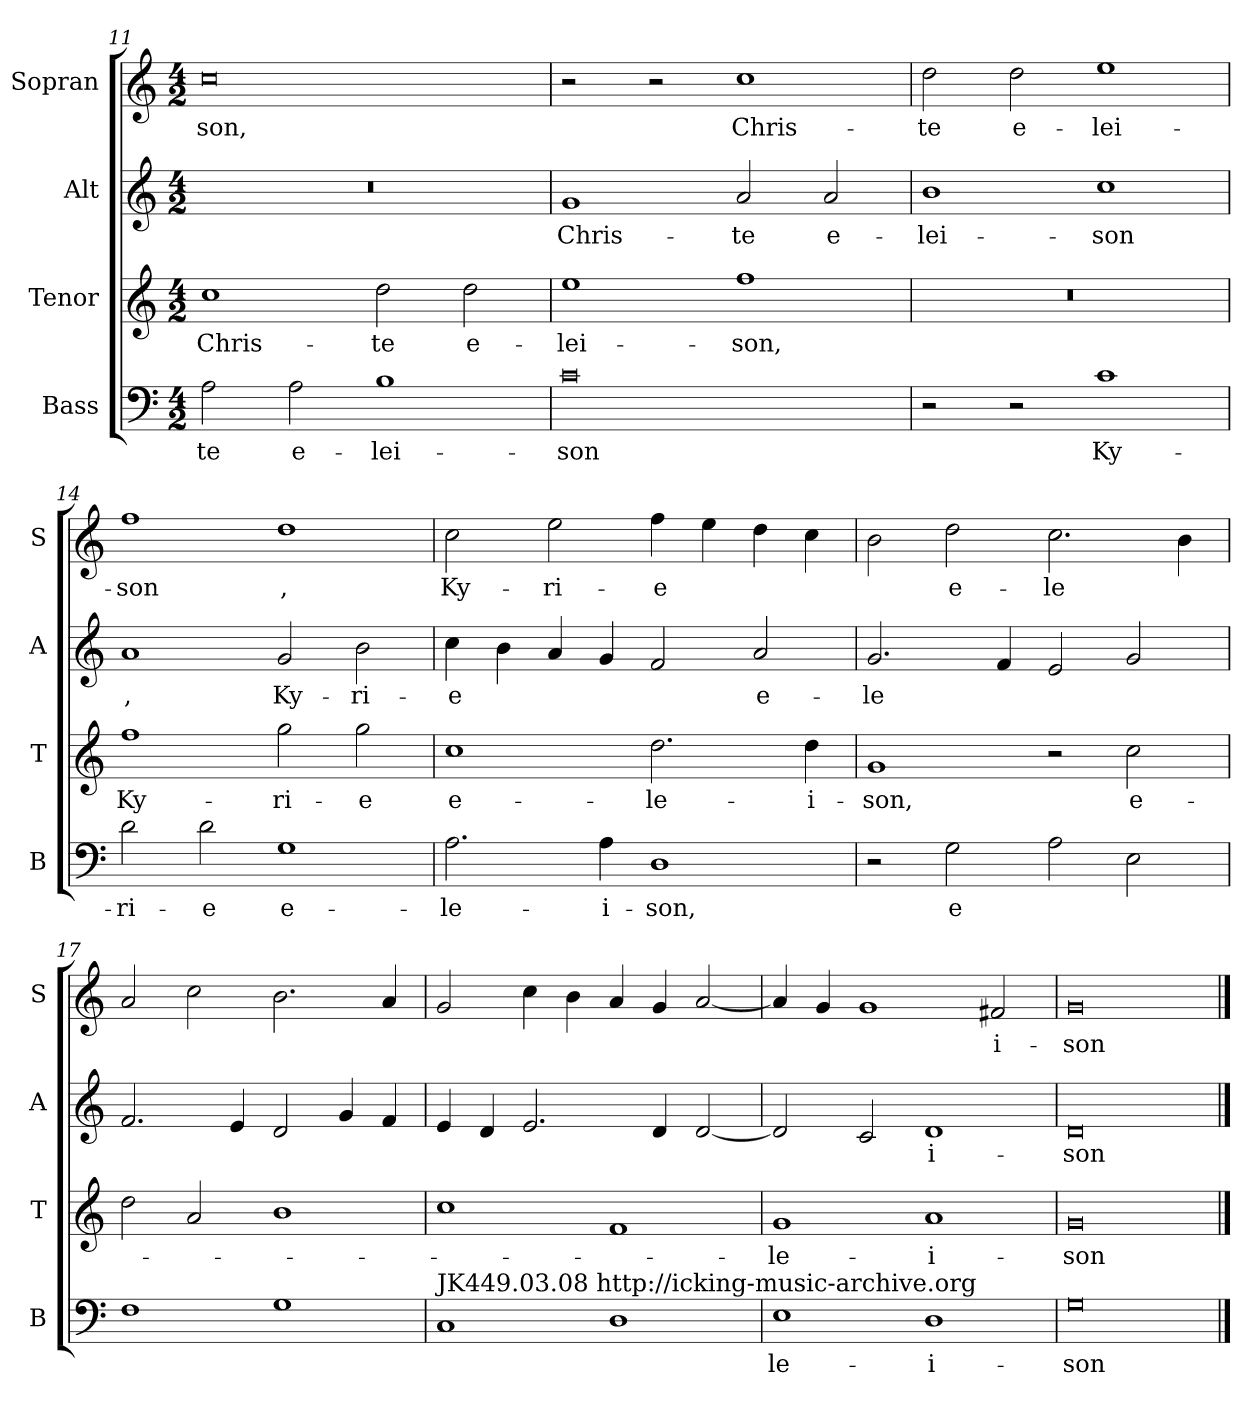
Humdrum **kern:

**kern	**text	**kern	**text	**kern	**text	**kern	**text
*part4	*part4	*part3	*part3	*part2	*part2	*part1	*part1
*staff4	*staff4	*staff3	*staff3	*staff2	*staff2	*staff1	*staff1
*I"Bass	*	*I"Tenor	*	*I"Alt	*	*I"Sopran	*
*I'B	*	*I'T	*	*I'A	*	*I'S	*
!!LO:LB:g=z
*clefF4	*	*clefG2	*	*clefG2	*	*clefG2	*
*k[]	*	*k[]	*	*k[]	*	*k[]	*
*M4/2	*	*M4/2	*	*M4/2	*	*M4/2	*
=11	=11	=11	=11	=11	=11	=11	=11
!	!LO:LY:b	!	!LO:LY:b	!	!	!	!LO:LY:b
2A\	te	1cc	Chris-	0r	.	0cc	son,
!	!LO:LY:b	!	!	!	!	!	!
2A\	e-	.	.	.	.	.	.
!	!LO:LY:b	!	!LO:LY:b	!	!	!	!
1B	lei-	2dd\	te	.	.	.	.
!	!	!	!LO:LY:b	!	!	!	!
.	.	2dd\	e-	.	.	.	.
=12	=12	=12	=12	=12	=12	=12	=12
!	!LO:LY:b	!	!LO:LY:b	!	!LO:LY:b	!	!
0c	son	1ee	lei-	1g	Chris-	2r	.
.	.	.	.	.	.	2r	.
!	!	!	!LO:LY:b	!	!LO:LY:b	!	!LO:LY:b
.	.	1ff	son,	2a/	te	1cc	Chris-
!	!	!	!	!	!LO:LY:b	!	!
.	.	.	.	2a/	e-	.	.
=13	=13	=13	=13	=13	=13	=13	=13
!	!	!	!	!	!LO:LY:b	!	!LO:LY:b
2r	.	0r	.	1b	lei-	2dd\	te
!	!	!	!	!	!	!	!LO:LY:b
2r	.	.	.	.	.	2dd\	e-
!	!LO:LY:b	!	!	!	!LO:LY:b	!	!LO:LY:b
1c	Ky-	.	.	1cc	son	1ee	lei-
=14	=14	=14	=14	=14	=14	=14	=14
!	!LO:LY:b	!	!LO:LY:b	!	!LO:LY:b	!	!LO:LY:b
2d\	ri-	1ff	Ky-	1a	- ,	1ff	son
!	!LO:LY:b	!	!	!	!	!	!
2d\	e	.	.	.	.	.	.
!	!LO:LY:b	!	!LO:LY:b	!	!LO:LY:b	!	!LO:LY:b
1G	e-	2gg\	ri-	2g/	Ky-	1dd	- ,
!	!	!	!LO:LY:b	!	!LO:LY:b	!	!
.	.	2gg\	e	2b\	ri-	.	.
=15	=15	=15	=15	=15	=15	=15	=15
!	!LO:LY:b	!	!LO:LY:b	!	!LO:LY:b	!	!LO:LY:b
2.A\	le-	1cc	e-	4cc\	e	2cc\	Ky-
.	.	.	.	4b\	.	.	.
!	!	!	!	!	!	!	!LO:LY:b
.	.	.	.	4a/	.	2ee\	ri-
!	!LO:LY:b	!	!	!	!LO:LY:b	!	!
4A\	i-	.	.	4g/	-	.	.
!	!LO:LY:b	!	!LO:LY:b	!	!	!	!LO:LY:b
1D	son,	2.dd\	le-	2f/	.	4ff\	e
.	.	.	.	.	.	4ee\	.
!	!	!	!	!	!LO:LY:b	!	!
.	.	.	.	2a/	e-	4dd\	.
!	!	!	!LO:LY:b	!	!	!	!LO:LY:b
.	.	4dd\	i-	.	.	4cc\	-
!!LO:LB:g=z
=16	=16	=16	=16	=16	=16	=16	=16
!	!	!	!LO:LY:b	!	!LO:LY:b	!	!
2r	.	1g	son,	2.g/	le-	2b\	.
!	!LO:LY:b	!	!	!	!	!	!LO:LY:b
2G\	e	.	.	.	.	2dd\	e-
.	.	.	.	4f/	.	.	.
!	!LO:LY:b	!	!	!	!LO:LY:b	!	!LO:LY:b
2A\	--	2r	.	2e/	--	2.cc\	le-
!	!	!	!LO:LY:b	!	!	!	!
2E\	.	2cc\	e-	2g/	.	.	.
.	.	.	.	.	.	4b\	.
=17	=17	=17	=17	=17	=17	=17	=17
!	!LO:LY:b	!	!	!	!LO:LY:b	!	!LO:LY:b
1F	--	2dd\	.	2.f/	--	2a/	--
.	.	2a/	.	.	.	2cc\	.
.	.	.	.	4e/	.	.	.
!	!	!	!	!	!LO:LY:b	!	!LO:LY:b
1G	.	1b	.	2d/	--	2.b\	--
.	.	.	.	4g/	.	.	.
!	!	!	!	!	!LO:LY:b	!	!
.	.	.	.	4f/	--	4a/	.
=18	=18	=18	=18	=18	=18	=18	=18
!LO:TX:a:t=JK449.03.08 http&colon;//icking-music-archive.org	!	!	!	!	!	!	!
!	!LO:LY:b	!	!	!	!	!	!LO:LY:b
1C	--	1cc	.	4e/	.	2g/	--
!	!	!	!	!	!LO:LY:b	!	!
.	.	.	.	4d/	-	.	.
!	!	!	!	!	!LO:LY:b	!	!
.	.	.	.	2.e/	--	4cc\	.
!	!	!	!	!	!	!	!LO:LY:b
.	.	.	.	.	.	4b\	--
!	!LO:LY:b	!	!	!	!	!	!
1D	--	1f	.	.	.	4a/	.
!	!	!	!	!	!	!	!LO:LY:b
.	.	.	.	4d/	.	4g/	-
!	!	!	!	!	!LO:LY:b	!	!LO:LY:b
.	.	.	.	[2d/	--	[2a/	--
=19	=19	=19	=19	=19	=19	=19	=19
!	!LO:LY:b	!	!LO:LY:b	!	!	!	!
1E	le-	1g	le-	2d/]	.	4a/]	.
!	!	!	!	!	!	!	!LO:LY:b
.	.	.	.	.	.	4g/	--
!	!	!	!	!	!LO:LY:b	!	!
.	.	.	.	2c/	--	1g	.
!	!LO:LY:b	!	!LO:LY:b	!	!LO:LY:b	!	!
1D	i-	1a	i-	1d	i-	.	.
!	!	!	!	!	!	!	!LO:LY:b
.	.	.	.	.	.	2f#X/	i-
=20	=20	=20	=20	=20	=20	=20	=20
!	!LO:LY:b	!	!LO:LY:b	!	!LO:LY:b	!	!LO:LY:b
0G	son	0g	son	0d	son	0g	son
==	==	==	==	==	==	==	==
*-	*-	*-	*-	*-	*-	*-	*-
